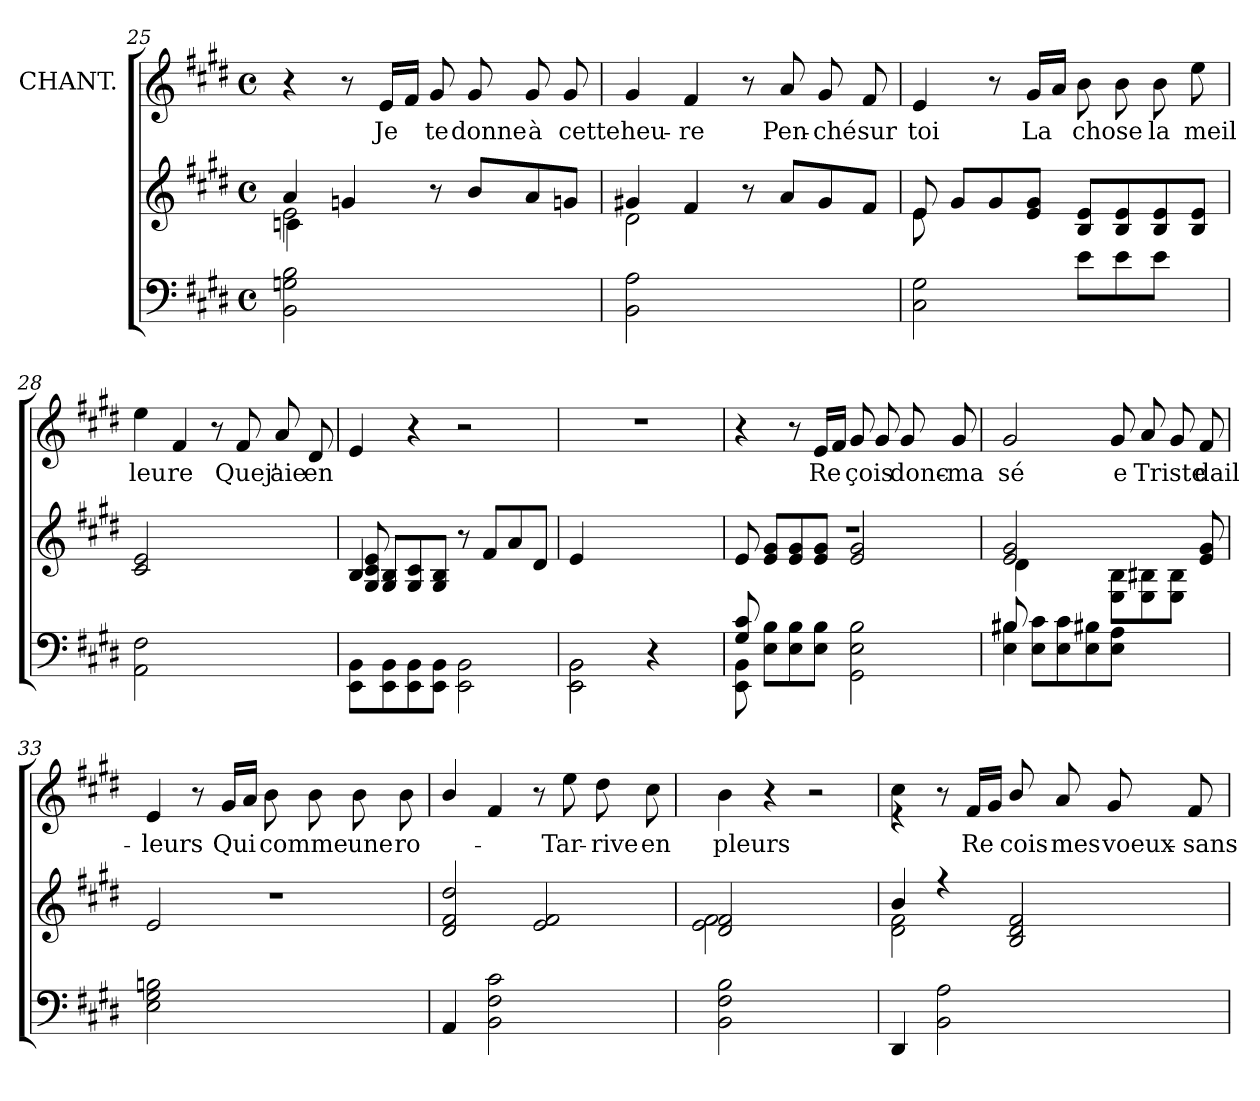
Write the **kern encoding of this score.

**kern	**kern	**kern	**text
*part3	*part2	*part1	*part1
*staff3	*staff2	*staff1	*staff1
*	*	*I"CHANT.	*
*clefF4	*clefG2	*clefG2	*
*k[f#c#g#d#]	*k[f#c#g#d#]	*k[f#c#g#d#]	*
*M4/4	*M4/4	*M4/4	*
*met(c)	*met(c)	*met(c)	*
=25	=25	=25	=25
*	*^	*	*
*	*	*^	*	*
2BBi\ 2Bi\ 2Gi\	4aj/	2eZ\	4cnV\	4r	.
.	4gnj/	.	2.ryy	8r	.
.	.	.	.	16ej/LL	Je
.	.	.	.	16f#j/JJ	.
2ryy	8r	2ryy	.	8g#j/	te
.	8bj/L	.	.	8g#j/	donne
.	8aj/	.	.	8g#j/	à
.	8gnj/J	.	.	8g#j/	cette
*	*	*v	*v	*	*
!!LO:LB:g=z
=26	=26	=26	=26	=26
2BBi\ 2Ai\	4g#Xj/	2d#Z\	4g#j/	heu-
.	4f#j/	.	4f#j/	re
2ryy	8r	2ryy	8r	.
.	8aj/L	.	8aj/	Pen-
.	8g#j/	.	8g#j/	ché
.	8f#j/J	.	8f#j/	sur
=27	=27	=27	=27	=27
*^	*	*	*	*
2C#i\ 2G#i\	1ryy	8ej/	8eZ\	4ej/	toi
.	.	8g#j/L	2..ryy	.	.
.	.	8g#j/	.	8r	.
.	.	8g#j/ 8ej/J	.	16g#j/LL	La
.	.	.	.	16aj/JJ	.
8ei\L	.	8ej/ 8Bj/L	.	8bj\	chose
8ei\	.	8ej/ 8Bj/	.	8bj\	.
8ei\J	.	8Bj/ 8ej/	.	8bj\	la
8ryy	.	8ej/ 8Bj/J	.	8eej\	meil
*v	*v	*	*	*	*
*	*v	*v	*	*
=28	=28	=28	=28
2AAi\ 2F#i\	2ej/ 2c#j/	4eej\	leu
.	.	4f#j/	re
2ryy	2ryy	8r	.
.	.	8f#j/	Quej'
.	.	8aj/	aie
.	.	8d#j/	en
=29	=29	=29	=29
*	*^	*	*
8EEi\ 8BBi\L	8BZ/J	8ej/ 8c#j/ 8G#j/	4ej/	.
8EEi\ 8BBi\	2..ryy	8Bj/ 8G#j/L	.	.
8EEi\ 8BBi\	.	8c#j/ 8G#j/	4r	.
8EEi\ 8BBi\J	.	8Bj/ 8G#j/J	.	.
2EEi\ 2BBi\	.	8r	2r	.
.	.	8f#j/L	.	.
.	.	8aj/	.	.
.	.	8d#j/J	.	.
*	*v	*v	*	*
!!LO:LB:g=z
=30	=30	=30	=30
*^	*	*	*
2EEZ\ 2BBZ\	2EEi\ 2BBi\	4ej/	1r	.
.	.	2.ryy	.	.
2ryy	4r	.	.	.
.	4ryy	.	.	.
=31	=31	=31	=31	=31
*	*	*^	*	*
8c#i/ 8G#i/	8EEV\ 8BBV\	1r	8eZ/	4r	.
8Ei\ 8Bi\L	2..ryy	.	8g#Z/ 8eZ/L	.	.
8Ei\ 8Bi\	.	.	8g#Z/ 8eZ/	8r	.
8Ei\ 8Bi\J	.	.	8g#Z/ 8eZ/J	16ej/LL	Re
.	.	.	.	16f#j/JJ	--
2GG#i\ 2Ei\ 2Bi\	.	.	2g#Z/ 2eZ/	8g#j/	çois
.	.	.	.	8g#j/	--
.	.	.	.	8g#j/	donc-
.	.	.	.	8g#j/	ma
=32	=32	=32	=32	=32	=32
8B#XV/	8Ei\ 8B#Xi\J	2g#j/ 2ej/	4d#Z\	2g#j/	sé
2..ryy	8Ei\ 8c#i\L	.	.	.	.
.	8Ei\ 8c#i\	.	2.ryy	.	.
.	8Ei\ 8B#Xi\	.	.	.	.
.	8Ei\ 8Ai\J	8Ej\ 8Bj\L	.	8g#j/	e
.	4.ryy	8Ej\ 8B#Xj\	.	8aj/	Triste
.	.	8Ej\ 8B#j\J	.	8g#j/	.
.	.	8ej/ 8g#j/	.	8f#j/	dail-
*v	*v	*	*	*	*
=33	=33	=33	=33	=33
2Ei\ 2G#i\ 2Bni\	1r	2eZ/	4ej/	leurs
.	.	.	8r	.
.	.	.	16g#j/LL	Qui
.	.	.	16aj/JJ	.
2ryy	.	2ryy	8bj\	comme
.	.	.	8bj\	.
.	.	.	8bj\	une
.	.	.	8bj\	ro-
*	*v	*v	*	*
!!LO:LB:g=z
=34	=34	=34	=34
4AAi/	2dd#j/ 2f#j/ 2d#j/	4bj/	.
2BBi\ 2F#i\ 2c#i\	.	4f#j/	.
.	2f#j/ 2ej/	8r	.
.	.	8eej\	Tar-
4ryy	.	8dd#j\	rive
.	.	8cc#j\	en
=35	=35	=35	=35
*	*^	*	*
2BBi\ 2F#i\ 2Bi\	2f#j/ 2d#j/	2eZ\ 2f#Z\	4bj\	pleurs
.	.	.	4r	.
2ryy	2ryy	2ryy	2r	.
=36	=36	=36	=36	=36
*^	*	*	*^	*
4DD#i/	1ryy	4bj/	2d#Z\ 2f#Z\	4cc#j\	4r	.
2BBi\ 2Ai\	.	4r	.	8r	2.ryy	.
.	.	.	.	16f#j/LL	.	Re
.	.	.	.	16g#j/JJ	.	--
.	.	2f#j/ 2d#j/ 2Bj/	2ryy	8bj/	.	cois
.	.	.	.	8aj/	.	mes
4ryy	.	.	.	8g#j/	.	voeux-
.	.	.	.	8f#j/	.	sans
*v	*v	*	*	*v	*v	*
*	*v	*v	*	*
=	=	=	=
*-	*-	*-	*-
